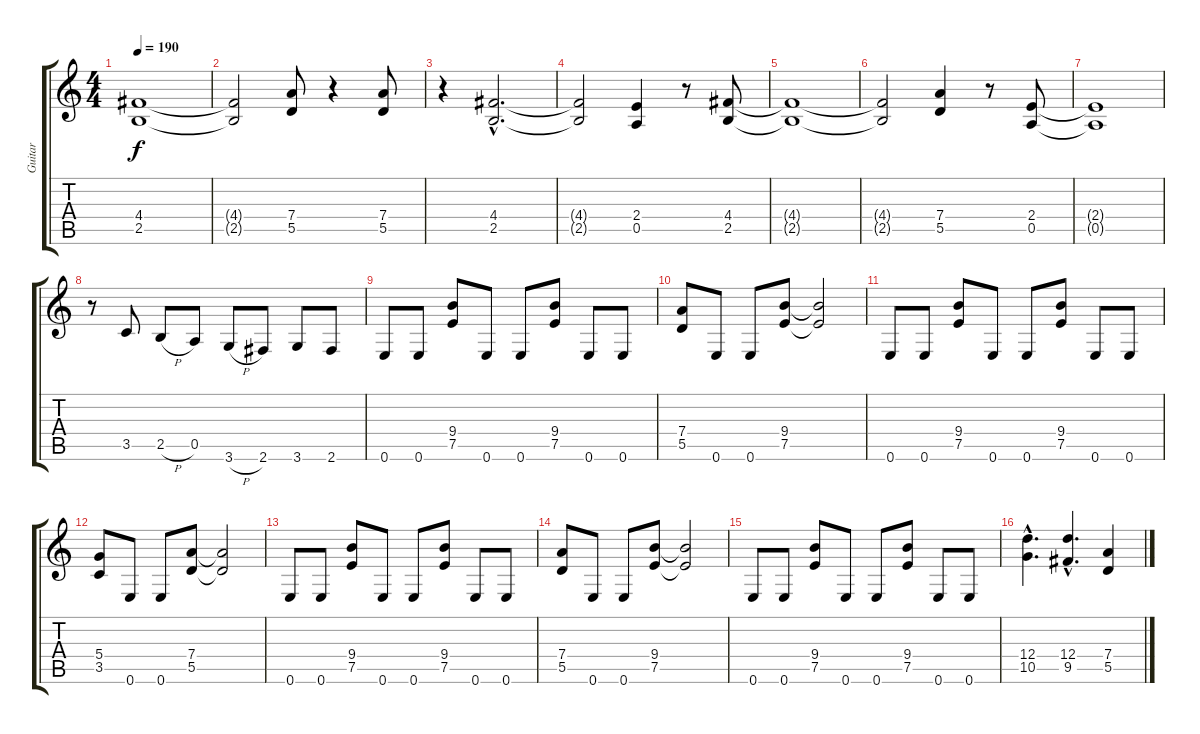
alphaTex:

\track ("Guitar" "Guitar") {instrument distortionguitar}
\staff {score tabs}
\tuning (E4 B3 G3 D3 A2 E2) {hide}
\ts (4 4)
\tempo 190
\clef g2
\ks c
(4.4 2.5).1{dy f} |
(4.4{t} 2.5{t}).2 (7.4 5.5).8 r.4 (7.4 5.5).8 |
r.4 (4.4{hac} 2.5{hac}).2{d} |
(4.4{t} 2.5{t}).2 (2.4 0.5).4 r.8 (4.4 2.5).8 |
(4.4{t} 2.5{t}).1 |
(4.4{t} 2.5{t}).2 (7.4 5.5).4 r.8 (2.4 0.5).8 |
(2.4{t} 0.5{t}).1 |
r.8 3.5.8 2.5{h}.8 0.5.8 3.6{h}.8 2.6.8 3.6.8 2.6.8 |
0.6.8 0.6.8 (9.4 7.5).8 0.6.8 0.6.8 (9.4 7.5).8 0.6.8 0.6.8 |
(7.4 5.5).8 0.6.8 0.6.8 (9.4 7.5).8 (9.4{t} 7.5{t}).2 |
0.6.8 0.6.8 (9.4 7.5).8 0.6.8 0.6.8 (9.4 7.5).8 0.6.8 0.6.8 |
(5.4 3.5).8 0.6.8 0.6.8 (7.4 5.5).8 (7.4{t} 5.5{t}).2 |
0.6.8 0.6.8 (9.4 7.5).8 0.6.8 0.6.8 (9.4 7.5).8 0.6.8 0.6.8 |
(7.4 5.5).8 0.6.8 0.6.8 (9.4 7.5).8 (9.4{t} 7.5{t}).2 |
0.6.8 0.6.8 (9.4 7.5).8 0.6.8 0.6.8 (9.4 7.5).8 0.6.8 0.6.8 |
(12.4{hac} 10.5{hac}).4{d} (12.4{hac} 9.5{hac}).4{d} (7.4 5.5).4
